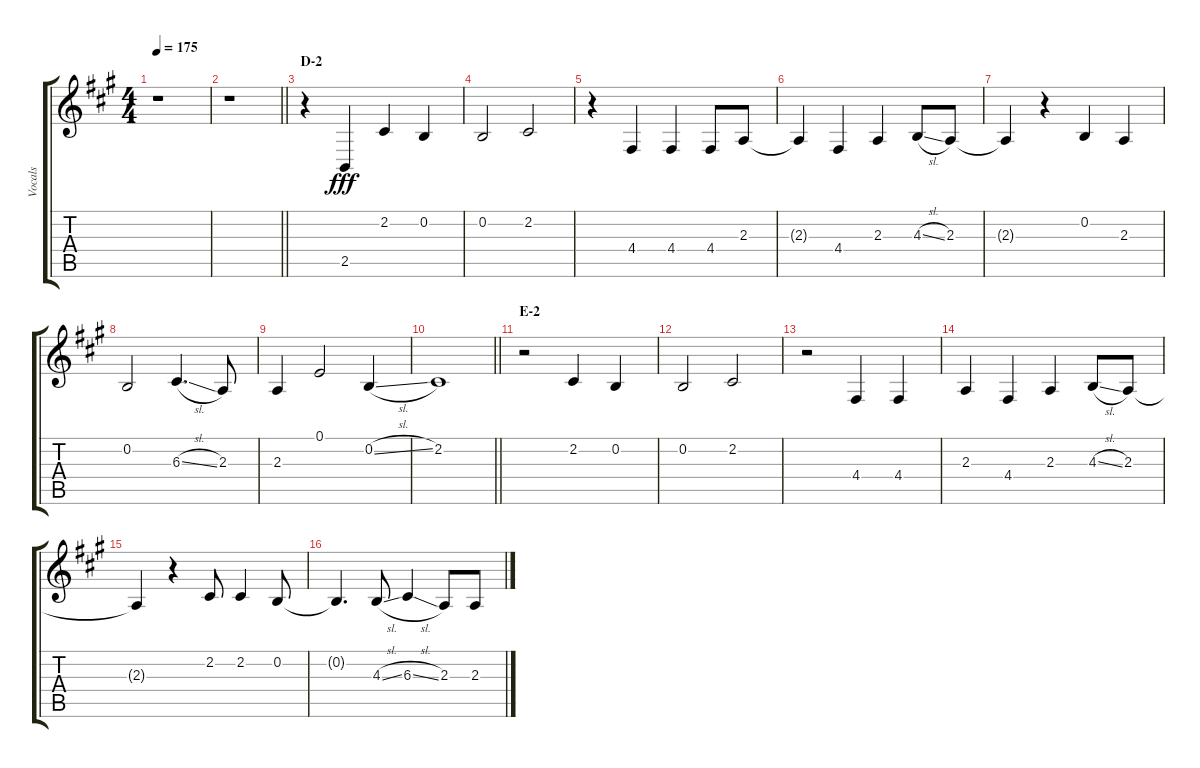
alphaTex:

\track ("Vocals" "Vocals") {instrument voiceoohs}
\staff {score tabs}
\tuning (E4 B3 G3 D3 A2 E2) {hide}
\ts (4 4)
\tempo 175
\clef g2
\ks a
r.1{dy f} |
\barLineRight lightlight
r.1 |
\section ("" "D-2")
r.4 2.5.4{dy fff} 2.2.4 0.2.4 |
0.2.2 2.2.2 |
r.4 4.4.4 4.4.4 4.4.8 2.3.8 |
2.3{t}.4 4.4.4 2.3.4 4.3{sl}.8 2.3.8 |
2.3{t}.4 r.4 0.2.4 2.3.4 |
0.2.2 6.3{sl}.4{d} 2.3.8 |
2.3.4 0.1.2 0.2{sl}.4 |
\barLineRight lightlight
2.2.1 |
\section ("" "E-2")
r.2 2.2.4 0.2.4 |
0.2.2 2.2.2 |
r.2 4.4.4 4.4.4 |
2.3.4 4.4.4 2.3.4 4.3{sl}.8 2.3.8 |
2.3{t}.4 r.4 2.2.8 2.2.4 0.2.8 |
0.2{t}.4{d} 4.3{sl}.8 6.3{sl}.4 2.3.8 2.3.8
